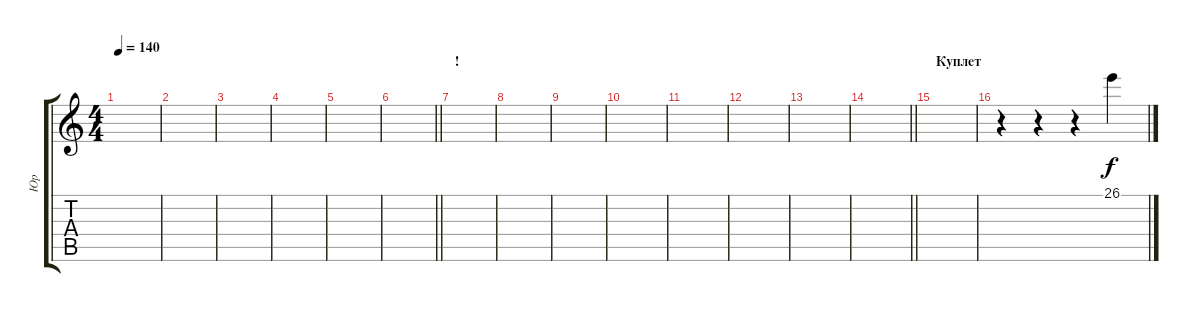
\track ("Юр" "Юр") {instrument pad2warm}
\staff {score tabs}
\tuning (D4 A3 F3 C3 G2 C2) {hide}
\ts (4 4)
\tempo 140
\clef g2
\ks c
|
|
|
|
|
\barLineRight lightlight
|
\section ("" "!")
|
|
|
|
|
|
|
\barLineRight lightlight
|
\section ("" "Куплет")
|
r.4 r.4 r.4 26.1.4
